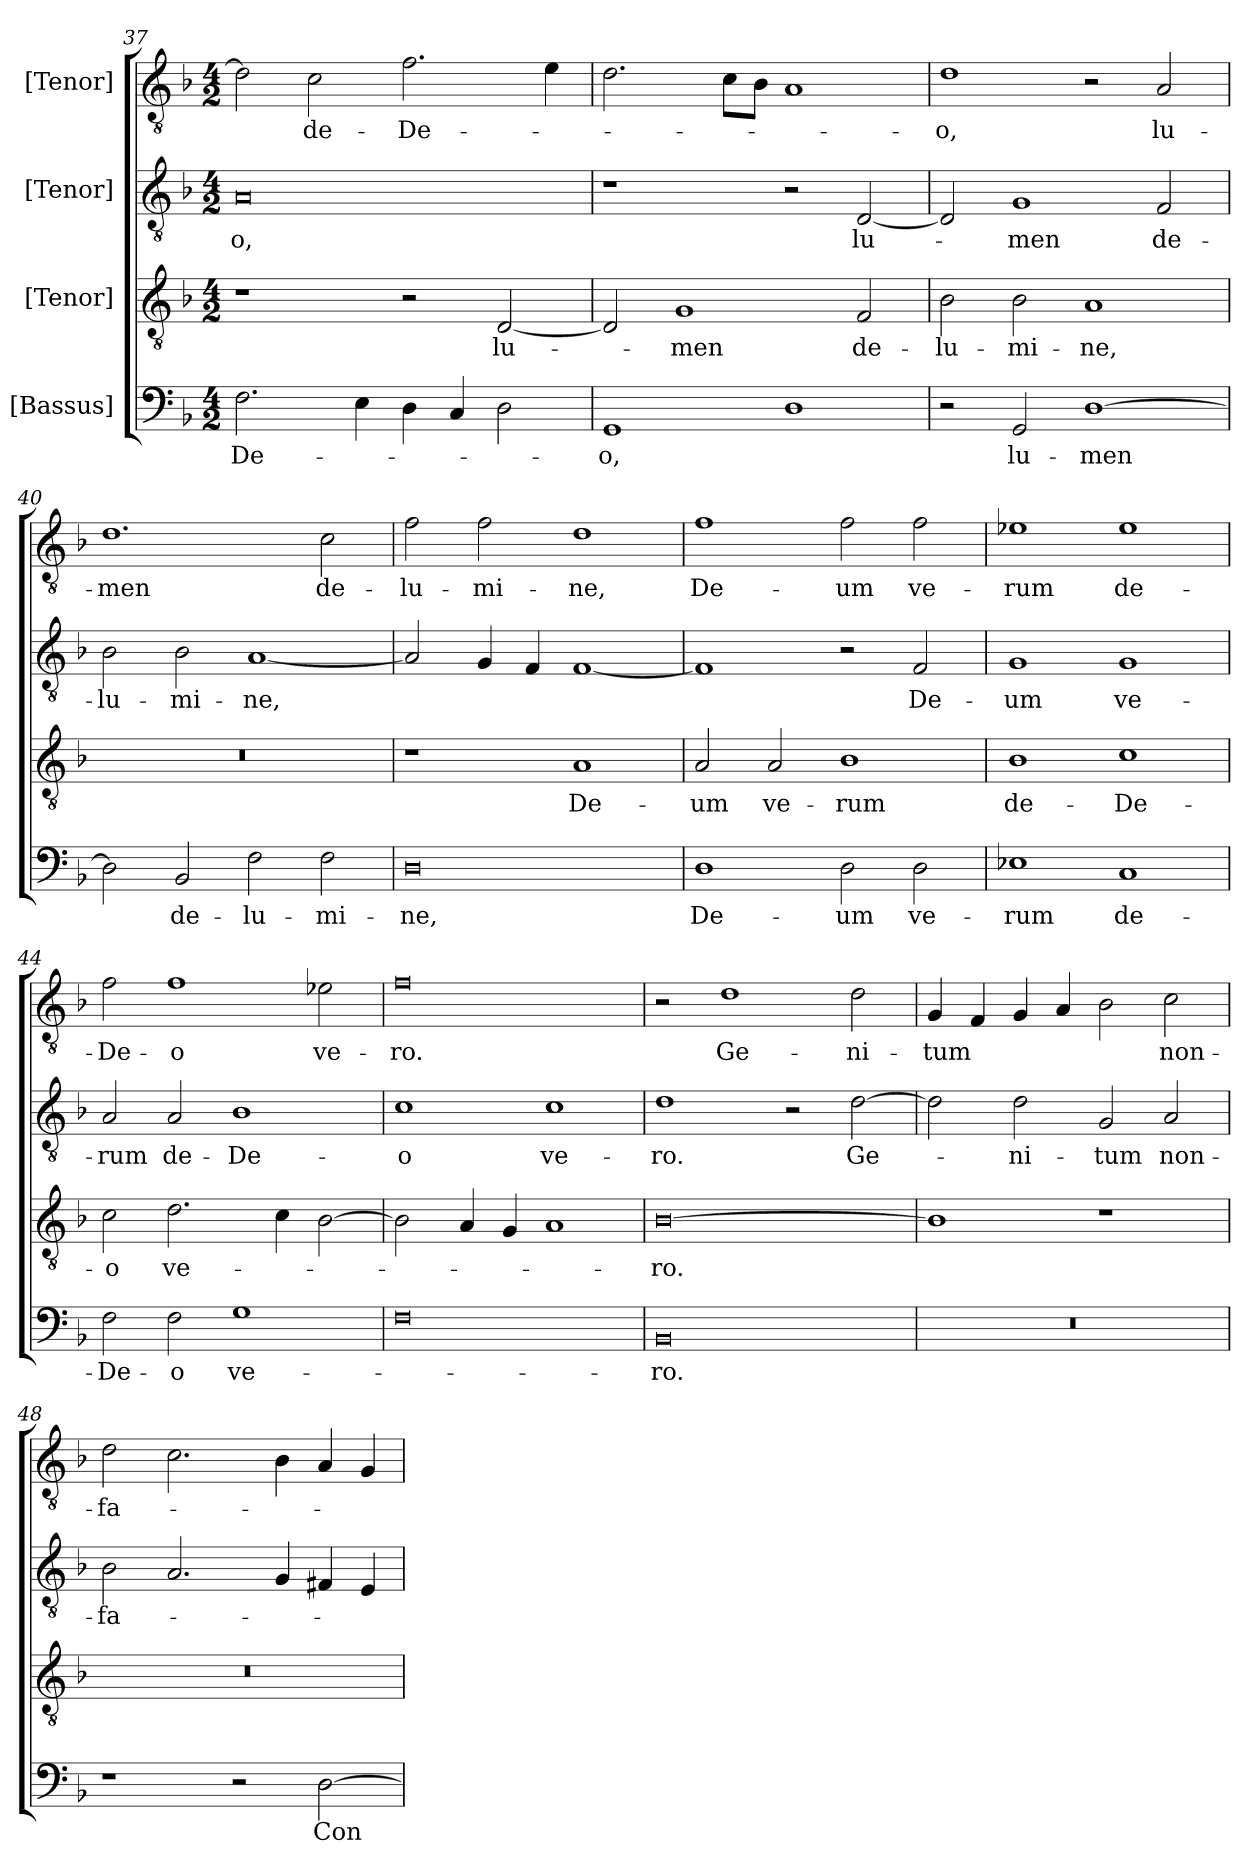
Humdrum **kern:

**kern	**text	**kern	**text	**kern	**text	**kern	**text
*part4	*part4	*part3	*part3	*part2	*part2	*part1	*part1
*staff4	*staff4	*staff3	*staff3	*staff2	*staff2	*staff1	*staff1
*I"[Bassus]	*	*I"[Tenor]	*	*I"[Tenor]	*	*I"[Tenor]	*
*clefF4	*	*clefGv2	*	*clefGv2	*	*clefGv2	*
*k[b-]	*	*k[b-]	*	*k[b-]	*	*k[b-]	*
*M4/2	*	*M4/2	*	*M4/2	*	*M4/2	*
=37	=37	=37	=37	=37	=37	=37	=37
2.F\	De-	1r	.	0A/	-o,	2d\]	.
.	.	.	.	.	.	2c\	de-
4E\	.	.	.	.	.	.	.
4D\	.	2r	.	.	.	2.f\	De-
4C/	.	.	.	.	.	.	.
2D\	.	[2D/	lu-	.	.	.	.
.	.	.	.	.	.	4e\	.
=38	=38	=38	=38	=38	=38	=38	=38
1GG/	-o,	2D/]	.	1r	.	2.d\	.
.	.	1G/	-men	.	.	.	.
.	.	.	.	.	.	8c\L	.
.	.	.	.	.	.	8B-\J	.
1D\	.	.	.	2r	.	1A/	.
.	.	2F/	de-	[2D/	lu-	.	.
=39	=39	=39	=39	=39	=39	=39	=39
2r	.	2B-\	lu-	2D/]	.	1d\	-o,
2GG/	lu-	2B-\	-mi-	1G/	-men	.	.
[1D\	-men	1A/	-ne,	.	.	2r	.
.	.	.	.	2F/	de-	2A/	lu-
=40	=40	=40	=40	=40	=40	=40	=40
2D\]	.	0r	.	2B-\	lu-	1.d\	-men
2BB-/	de-	.	.	2B-\	-mi-	.	.
2F\	lu-	.	.	[1A/	-ne,	.	.
2F\	-mi-	.	.	.	.	2c\	de-
=41	=41	=41	=41	=41	=41	=41	=41
0D\	-ne,	1r	.	2A/]	.	2f\	lu-
.	.	.	.	4G/	.	2f\	-mi-
.	.	.	.	4F/	.	.	.
.	.	1A/	De-	[1F/	.	1d\	-ne,
=42	=42	=42	=42	=42	=42	=42	=42
1D\	De-	2A/	-um	1F/]	.	1f\	De-
.	.	2A/	ve-	.	.	.	.
2D\	-um	1B-\	-rum	2r	.	2f\	-um
2D\	ve-	.	.	2F/	De-	2f\	ve-
=43	=43	=43	=43	=43	=43	=43	=43
1E-X\	-rum	1B-\	de-	1G/	-um	1e-X\	-rum
1C/	de-	1c\	De-	1G/	ve-	1e-\	de-
=44	=44	=44	=44	=44	=44	=44	=44
2F\	De-	2c\	-o	2A/	-rum	2f\	De-
2F\	-o	2.d\	ve-	2A/	de-	1f\	-o
1G\	ve-	.	.	1B-\	De-	.	.
.	.	4c\	.	.	.	.	.
.	.	[2B-\	.	.	.	2e-X\	ve-
=45	=45	=45	=45	=45	=45	=45	=45
0F\	.	2B-\]	.	1c\	-o	0f\	-ro.
.	.	4A/	.	.	.	.	.
.	.	4G/	.	.	.	.	.
.	.	1A/	.	1c\	ve-	.	.
=46	=46	=46	=46	=46	=46	=46	=46
0BB-/	-ro.	[0B-\	-ro.	1d\	-ro.	2r	.
.	.	.	.	.	.	1d\	Ge-
.	.	.	.	2r	.	.	.
.	.	.	.	[2d\	Ge-	2d\	-ni-
=47	=47	=47	=47	=47	=47	=47	=47
0r	.	1B-\]	.	2d\]	.	4G/	-tum
.	.	.	.	.	.	4F/	.
.	.	.	.	2d\	-ni-	4G/	.
.	.	.	.	.	.	4A/	.
.	.	1r	.	2G/	-tum	2B-\	.
.	.	.	.	2A/	non-	2c\	non-
=48	=48	=48	=48	=48	=48	=48	=48
1r	.	0r	.	2B-\	fa-	2d\	fa-
.	.	.	.	2.A/	.	2.c\	.
2r	.	.	.	.	.	.	.
.	.	.	.	4G/	.	4B-\	.
[2D\	Con-	.	.	4F#X/	.	4A/	.
.	.	.	.	4E/	.	4G/	.
=	=	=	=	=	=	=	=
*-	*-	*-	*-	*-	*-	*-	*-
